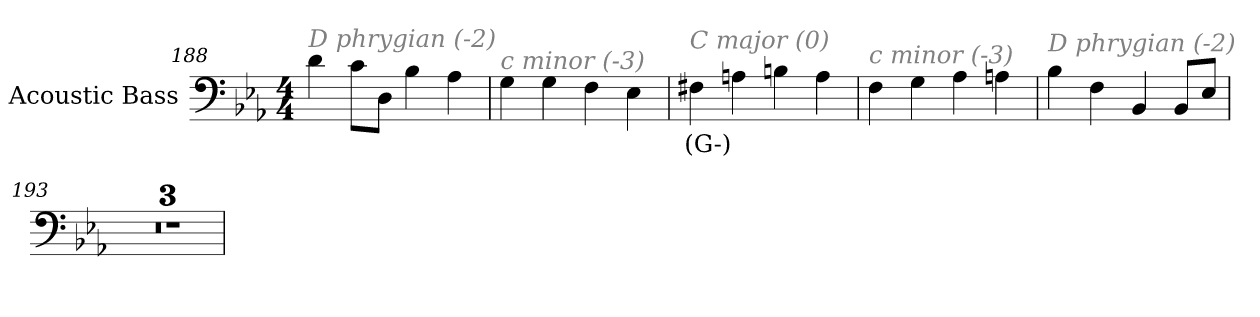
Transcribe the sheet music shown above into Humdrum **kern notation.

**kern	**text
*part1	*part1
*staff1	*staff1
*I"Acoustic Bass	*
*clefF4	*
*ITrd7c12	*
*k[b-e-a-]	*
*E-:	*
*M4/4	*
=188	=188
!LO:TX:i:color=#808080:t=D phrygian (-2)	!
4D	.
8CL	.
8DDJ	.
4BB-	.
4AA-	.
=189	=189
!LO:TX:i:color=#808080:t=c minor (-3)	!
4GG	.
4GG	.
4FF	.
4EE-	.
=190	=190
!LO:TX:i:color=#808080:t=C major (0)	!
4FF#Xi	(G-)
4AAn	.
4BBn	.
4AA	.
=191	=191
!LO:TX:i:color=#808080:t=c minor (-3)	!
4FF	.
4GG	.
4AA-	.
4AAn	.
=192	=192
!LO:TX:i:color=#808080:t=D phrygian (-2)	!
4BB-	.
4FF	.
4BBB-	.
8BBB-L	.
8EE-J	.
=193	=193
1r	.
=194	=194
1r	.
=195	=195
1r	.
=	=
*-	*-
